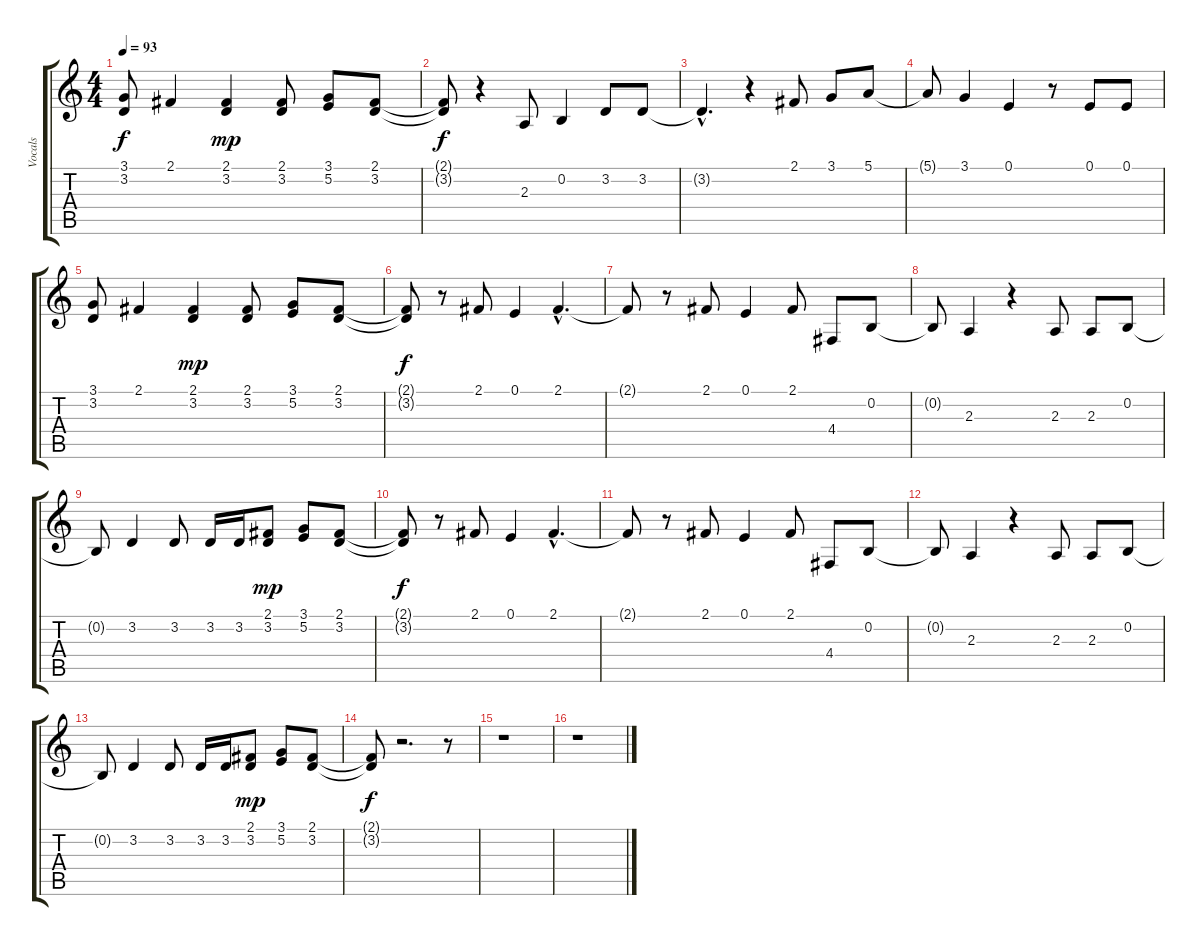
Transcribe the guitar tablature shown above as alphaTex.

\track ("Vocals" "Vocals") {instrument pad6metallic}
\staff {score tabs}
\tuning (E4 B3 G3 D3 A2 E2) {hide}
\ts (4 4)
\tempo 93
\clef g2
\ks c
(3.1 3.2).8{dy f} 2.1.4 (2.1 3.2).4{dy mp} (2.1 3.2).8 (3.1 5.2).8 (2.1 3.2).8 |
(2.1{t} 3.2{t}).8{dy f} r.4 2.3.8 0.2.4 3.2.8 3.2.8 |
3.2{hac t}.4{d} r.4 2.1.8 3.1.8 5.1.8 |
5.1{t}.8 3.1.4 0.1.4 r.8 0.1.8 0.1.8 |
(3.1 3.2).8 2.1.4 (2.1 3.2).4{dy mp} (2.1 3.2).8 (3.1 5.2).8 (2.1 3.2).8 |
(2.1{t} 3.2{t}).8{dy f} r.8 2.1.8 0.1.4 2.1{hac}.4{d} |
2.1{t}.8 r.8 2.1.8 0.1.4 2.1.8 4.4.8 0.2.8 |
0.2{t}.8 2.3.4 r.4 2.3.8 2.3.8 0.2.8 |
0.2{t}.8 3.2.4 3.2.8 3.2.16 3.2.16 (2.1 3.2).8{dy mp} (3.1 5.2).8 (2.1 3.2).8 |
(2.1{t} 3.2{t}).8{dy f} r.8 2.1.8 0.1.4 2.1{hac}.4{d} |
2.1{t}.8 r.8 2.1.8 0.1.4 2.1.8 4.4.8 0.2.8 |
0.2{t}.8 2.3.4 r.4 2.3.8 2.3.8 0.2.8 |
0.2{t}.8 3.2.4 3.2.8 3.2.16 3.2.16 (2.1 3.2).8{dy mp} (3.1 5.2).8 (2.1 3.2).8 |
(2.1{t} 3.2{t}).8{dy f} r.2{d} r.8 |
r.1 |
r.1
